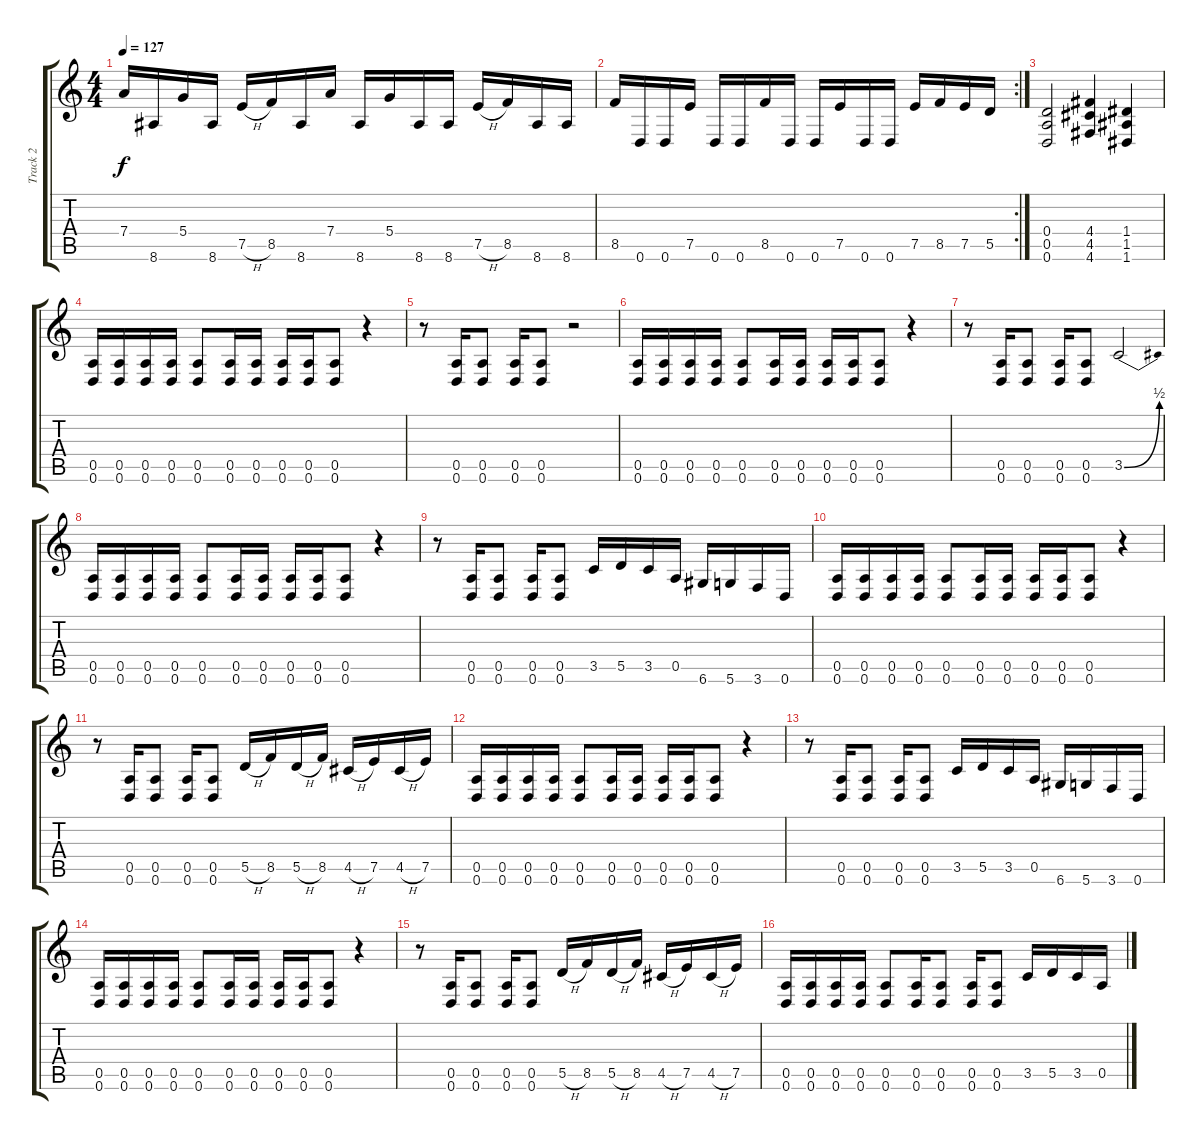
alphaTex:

\track ("Track 2" "Track 2") {instrument overdrivenguitar}
\staff {score tabs}
\tuning (E4 B3 G3 D3 A2 D2) {hide}
\ts (4 4)
\tempo 127
\clef g2
\ks c
7.4.16{dy f} 8.6.16 5.4.16 8.6.16 7.5{h}.16 8.5.16 8.6.16 7.4.16 8.6.16 5.4.16 8.6.16 8.6.16 7.5{h}.16 8.5.16 8.6.16 8.6.16 |
\rc 2
8.5.16 0.6.16 0.6.16 7.5.16 0.6.16 0.6.16 8.5.16 0.6.16 0.6.16 7.5.16 0.6.16 0.6.16 7.5.16 8.5.16 7.5.16 5.5.16 |
(0.4 0.5 0.6).2 (4.4 4.5 4.6).4 (1.4 1.5 1.6).4 |
(0.5 0.6).16 (0.5 0.6).16 (0.5 0.6).16 (0.5 0.6).16 (0.5 0.6).8 (0.5 0.6).16 (0.5 0.6).16 (0.5 0.6).16 (0.5 0.6).16 (0.5 0.6).8 r.4 |
r.8 (0.5 0.6).16 (0.5 0.6).8 (0.5 0.6).16 (0.5 0.6).8 r.2 |
(0.5 0.6).16 (0.5 0.6).16 (0.5 0.6).16 (0.5 0.6).16 (0.5 0.6).8 (0.5 0.6).16 (0.5 0.6).16 (0.5 0.6).16 (0.5 0.6).16 (0.5 0.6).8 r.4 |
r.8 (0.5 0.6).16 (0.5 0.6).8 (0.5 0.6).16 (0.5 0.6).8 3.5{be (bend 0 0 60 2)}.2 |
(0.5 0.6).16 (0.5 0.6).16 (0.5 0.6).16 (0.5 0.6).16 (0.5 0.6).8 (0.5 0.6).16 (0.5 0.6).16 (0.5 0.6).16 (0.5 0.6).16 (0.5 0.6).8 r.4 |
r.8 (0.5 0.6).16 (0.5 0.6).8 (0.5 0.6).16 (0.5 0.6).8 3.5.16 5.5.16 3.5.16 0.5.16 6.6.16 5.6.16 3.6.16 0.6.16 |
(0.5 0.6).16 (0.5 0.6).16 (0.5 0.6).16 (0.5 0.6).16 (0.5 0.6).8 (0.5 0.6).16 (0.5 0.6).16 (0.5 0.6).16 (0.5 0.6).16 (0.5 0.6).8 r.4 |
r.8 (0.5 0.6).16 (0.5 0.6).8 (0.5 0.6).16 (0.5 0.6).8 5.5{h}.16 8.5.16 5.5{h}.16 8.5.16 4.5{h}.16 7.5.16 4.5{h}.16 7.5.16 |
(0.5 0.6).16 (0.5 0.6).16 (0.5 0.6).16 (0.5 0.6).16 (0.5 0.6).8 (0.5 0.6).16 (0.5 0.6).16 (0.5 0.6).16 (0.5 0.6).16 (0.5 0.6).8 r.4 |
r.8 (0.5 0.6).16 (0.5 0.6).8 (0.5 0.6).16 (0.5 0.6).8 3.5.16 5.5.16 3.5.16 0.5.16 6.6.16 5.6.16 3.6.16 0.6.16 |
(0.5 0.6).16 (0.5 0.6).16 (0.5 0.6).16 (0.5 0.6).16 (0.5 0.6).8 (0.5 0.6).16 (0.5 0.6).16 (0.5 0.6).16 (0.5 0.6).16 (0.5 0.6).8 r.4 |
r.8 (0.5 0.6).16 (0.5 0.6).8 (0.5 0.6).16 (0.5 0.6).8 5.5{h}.16 8.5.16 5.5{h}.16 8.5.16 4.5{h}.16 7.5.16 4.5{h}.16 7.5.16 |
(0.5 0.6).16 (0.5 0.6).16 (0.5 0.6).16 (0.5 0.6).16 (0.5 0.6).8 (0.5 0.6).16 (0.5 0.6).8 (0.5 0.6).16 (0.5 0.6).8 3.5.16 5.5.16 3.5.16 0.5.16
